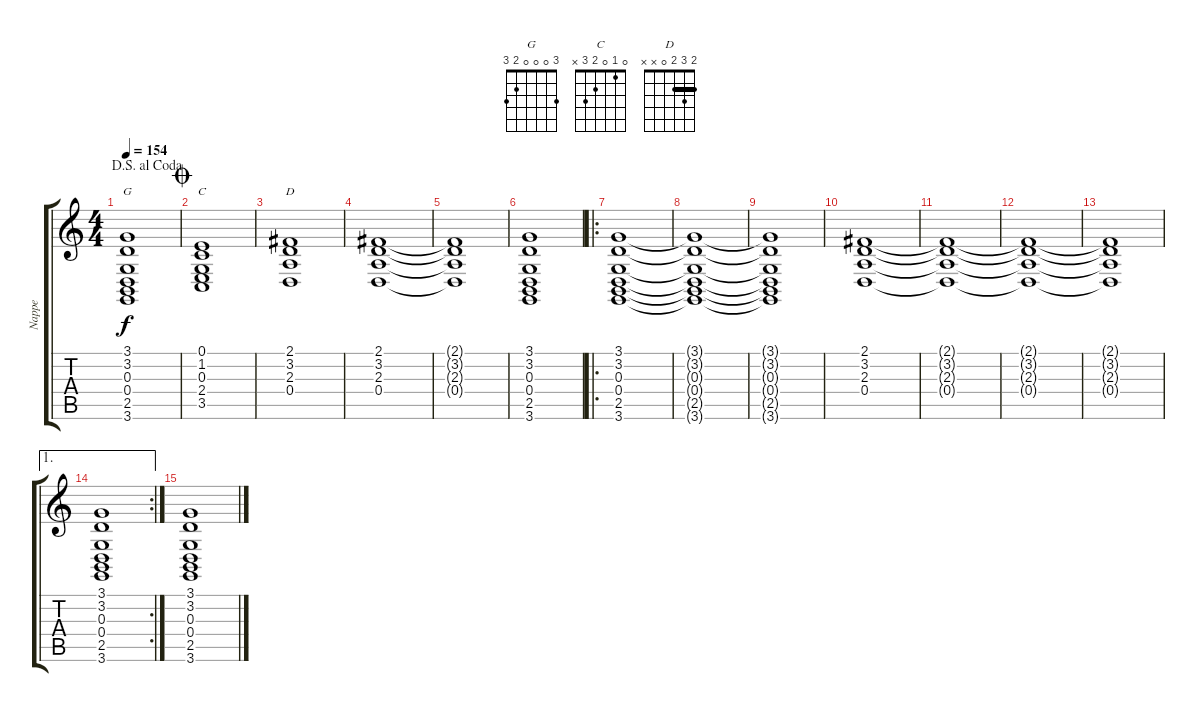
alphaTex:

\track ("Nappe" "Nappe") {instrument choiraahs}
\staff {score tabs}
\tuning (E4 B3 G3 D3 A2 E2) {hide}
\chord ("G" 3 0 0 0 2 3)
\chord ("C" 0 1 0 2 3 x)
\chord ("D" 2 3 2 0 x x) {barre 2}
\ts (4 4)
\jump dalsegnoalcoda
\tempo 154
\clef g2
\ks c
(3.1 3.2 0.3 0.4 2.5 3.6).1{ch "G" dy f} |
\jump coda
(0.1 1.2 0.3 2.4 3.5).1{ch "C"} |
(2.1 3.2 2.3 0.4).1{ch "D"} |
(2.1 3.2 2.3 0.4).1 |
(2.1{t} 3.2{t} 2.3{t} 0.4{t}).1 |
(3.1 3.2 0.3 0.4 2.5 3.6).1 |
\ro
(3.1 3.2 0.3 0.4 2.5 3.6).1 |
(3.1{t} 3.2{t} 0.3{t} 0.4{t} 2.5{t} 3.6{t}).1 |
(3.1{t} 3.2{t} 0.3{t} 0.4{t} 2.5{t} 3.6{t}).1 |
(2.1 3.2 2.3 0.4).1 |
(2.1{t} 3.2{t} 2.3{t} 0.4{t}).1 |
(2.1{t} 3.2{t} 2.3{t} 0.4{t}).1 |
(2.1{t} 3.2{t} 2.3{t} 0.4{t}).1 |
\ae 1
\rc 2
(3.1 3.2 0.3 0.4 2.5 3.6).1 |
(3.1 3.2 0.3 0.4 2.5 3.6).1
